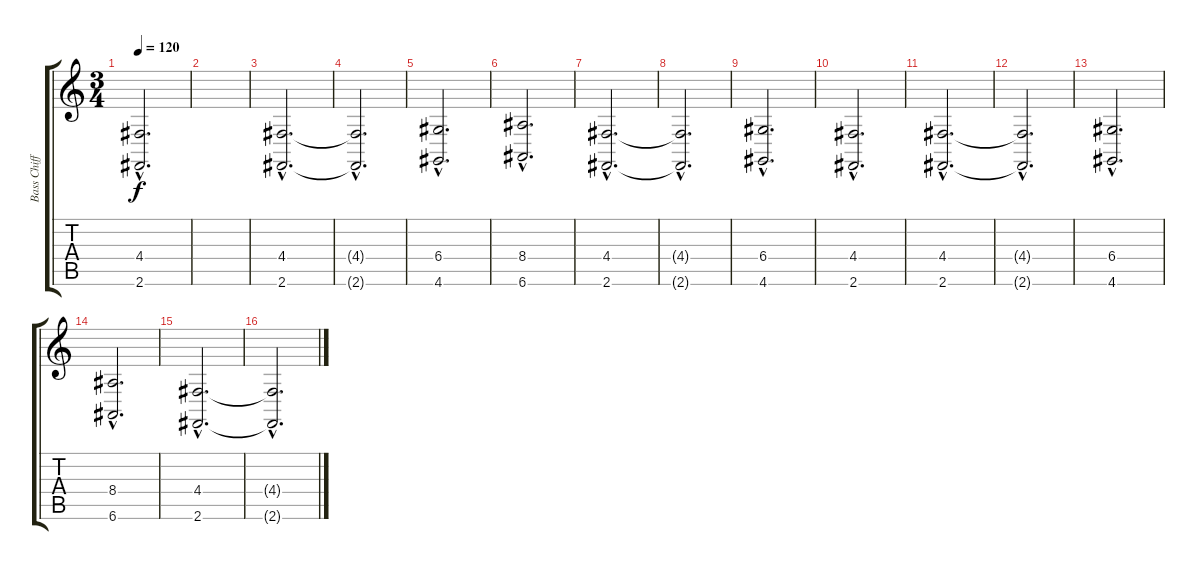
\track ("Bass Chiff Lead" "Bass Chiff") {instrument lead4chiff}
\staff {score tabs}
\tuning (E4 B3 G3 D3 A2 E2) {hide}
\ts (3 4)
\tempo 120
\clef g2
\ks c
(4.4{hac} 2.6{hac}).2{d dy f} |
|
(4.4{hac} 2.6{hac}).2{d} |
(4.4{hac t} 2.6{hac t}).2{d} |
(6.4{hac} 4.6{hac}).2{d} |
(8.4{hac} 6.6{hac}).2{d} |
(4.4{hac} 2.6{hac}).2{d} |
(4.4{hac t} 2.6{hac t}).2{d} |
(6.4{hac} 4.6{hac}).2{d} |
(4.4{hac} 2.6{hac}).2{d} |
(4.4{hac} 2.6{hac}).2{d} |
(4.4{hac t} 2.6{hac t}).2{d} |
(6.4{hac} 4.6{hac}).2{d} |
(8.4{hac} 6.6{hac}).2{d} |
(4.4{hac} 2.6{hac}).2{d} |
(4.4{hac t} 2.6{hac t}).2{d}
